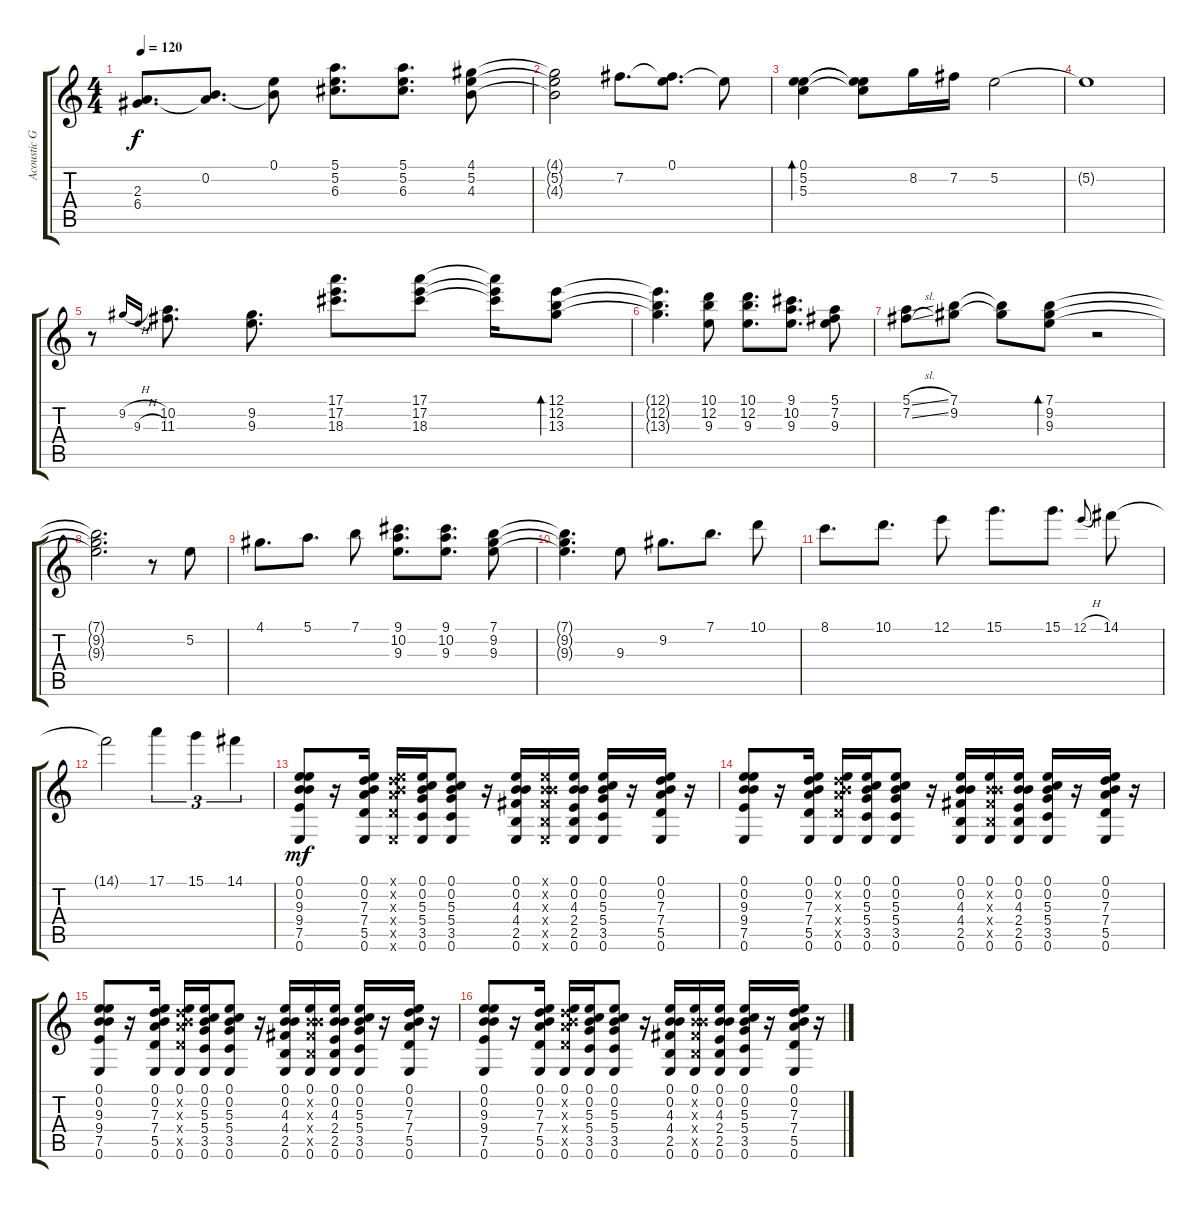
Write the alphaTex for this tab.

\track ("Acoustic Guitar" "Acoustic G") {instrument acousticguitarsteel}
\staff {score tabs}
\tuning (E4 B3 G3 D3 A2 E2) {hide}
\ts (4 4)
\tempo 120
\clef g2
\ks c
(2.3 6.4{t}).8{d dy f} (0.2 2.3{t}).8{d} (0.1 0.2{t}).8 (5.1 5.2 6.3).8{d} (5.1 5.2 6.3).8{d} (4.1 5.2 4.3).8 |
(4.1{t} 5.2{t} 4.3{t}).2 7.2.8{d} (0.1 7.2{t}).8{d} 0.1{t}.8 |
(0.1 5.2 5.3).4{bd 120} (0.1{t} 5.2{t} 5.3{t}).8 8.2.16 7.2.16 5.2.2 |
5.2{t}.1 |
r.8 9.2{h}.16{gr onbeat} 9.3{h}.16{gr onbeat} (10.2 11.3).8{d} (9.2 9.3).8{d} (17.1 17.2 18.3).8{d} (17.1 17.2 18.3).8 (17.1{t} 17.2{t} 18.3{t}).16 (12.1 12.2 13.3).8{bd 120} |
(12.1{t} 12.2{t} 13.3{t}).4{d} (10.1 12.2 9.3).8 (10.1 12.2 9.3).8{d} (9.1 10.2 9.3).8{d} (5.1 7.2 9.3).8 |
(5.1{sl} 7.2{sl}).8 (7.1 9.2).8 (7.1{t} 9.2{t}).8 (7.1 9.2 9.3).8{bd 240} r.2 |
(7.1{t} 9.2{t} 9.3{t}).2{d} r.8 5.2.8 |
4.1.8{d} 5.1.8{d} 7.1.8 (9.1 10.2 9.3).8{d} (9.1 10.2 9.3).8{d} (7.1 9.2 9.3).8 |
(7.1{t} 9.2{t} 9.3{t}).4{d} 9.3.8 9.2.8{d} 7.1.8{d} 10.1.8 |
8.1.8{d} 10.1.8{d} 12.1.8 15.1.8{d} 15.1.8{d} 12.1{h}.8{gr onbeat} 14.1.8 |
14.1{t}.2 17.1.4{tu (3 2)} 15.1.4{tu (3 2)} 14.1.4{tu (3 2)} |
(0.1 0.2 9.3 9.4 7.5 0.6).8{dy mf} r.16 (0.1 0.2 7.3 7.4 5.5 0.6).16 (0.1{x} 0.2{x} 7.3{x} 7.4{x} 5.5{x} 0.6{x}).16 (0.1 0.2 5.3 5.4 3.5 0.6).16 (0.1 0.2 5.3 5.4 3.5 0.6).8 r.16 (0.1 0.2 4.3 4.4 2.5 0.6).16 (0.1{x} 0.2{x} 4.3{x} 4.4{x} 2.5{x} 0.6{x}).16 (0.1 0.2 4.3 2.4 2.5 0.6).16 (0.1 0.2 5.3 5.4 3.5 0.6).16 r.16 (0.1 0.2 7.3 7.4 5.5 0.6).16 r.16 |
(0.1 0.2 9.3 9.4 7.5 0.6).8 r.16 (0.1 0.2 7.3 7.4 5.5 0.6).16 (0.1 0.2{x} 7.3{x} 7.4{x} 5.5{x} 0.6).16 (0.1 0.2 5.3 5.4 3.5 0.6).16 (0.1 0.2 5.3 5.4 3.5 0.6).8 r.16 (0.1 0.2 4.3 4.4 2.5 0.6).16 (0.1 0.2{x} 4.3{x} 4.4{x} 2.5{x} 0.6).16 (0.1 0.2 4.3 2.4 2.5 0.6).16 (0.1 0.2 5.3 5.4 3.5 0.6).16 r.16 (0.1 0.2 7.3 7.4 5.5 0.6).16 r.16 |
(0.1 0.2 9.3 9.4 7.5 0.6).8 r.16 (0.1 0.2 7.3 7.4 5.5 0.6).16 (0.1 0.2{x} 7.3{x} 7.4{x} 5.5{x} 0.6).16 (0.1 0.2 5.3 5.4 3.5 0.6).16 (0.1 0.2 5.3 5.4 3.5 0.6).8 r.16 (0.1 0.2 4.3 4.4 2.5 0.6).16 (0.1 0.2{x} 4.3{x} 4.4{x} 2.5{x} 0.6).16 (0.1 0.2 4.3 2.4 2.5 0.6).16 (0.1 0.2 5.3 5.4 3.5 0.6).16 r.16 (0.1 0.2 7.3 7.4 5.5 0.6).16 r.16 |
(0.1 0.2 9.3 9.4 7.5 0.6).8 r.16 (0.1 0.2 7.3 7.4 5.5 0.6).16 (0.1 0.2{x} 7.3{x} 7.4{x} 5.5{x} 0.6).16 (0.1 0.2 5.3 5.4 3.5 0.6).16 (0.1 0.2 5.3 5.4 3.5 0.6).8 r.16 (0.1 0.2 4.3 4.4 2.5 0.6).16 (0.1 0.2{x} 4.3{x} 4.4{x} 2.5{x} 0.6).16 (0.1 0.2 4.3 2.4 2.5 0.6).16 (0.1 0.2 5.3 5.4 3.5 0.6).16 r.16 (0.1 0.2 7.3 7.4 5.5 0.6).16 r.16
